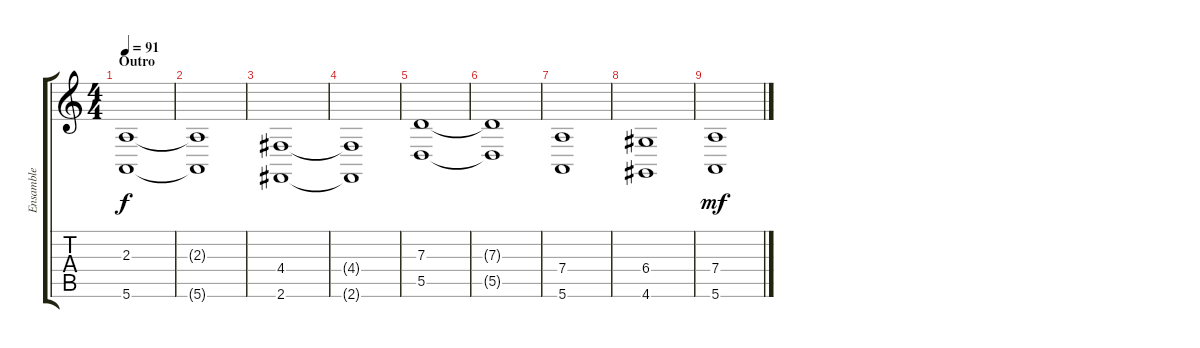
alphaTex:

\track ("Ensamble" "Ensamble") {instrument stringensemble1}
\staff {score tabs}
\tuning (E4 B3 G3 D3 A2 E2) {hide}
\ts (4 4)
\section ("" "Outro")
\tempo 91
\clef g2
\ks c
(2.3 5.6).1{dy f} |
(2.3{t} 5.6{t}).1 |
(4.4 2.6).1 |
(4.4{t} 2.6{t}).1 |
(7.3 5.5).1 |
(7.3{t} 5.5{t}).1 |
(7.4 5.6).1 |
(6.4 4.6).1 |
(7.4 5.6).1{dy mf}
